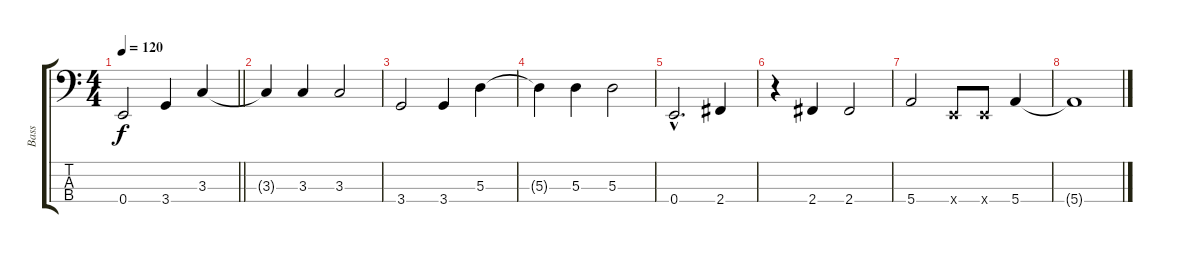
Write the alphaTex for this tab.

\track ("Bass" "Bass") {instrument electricbassfinger}
\staff {score tabs}
\tuning (G2 D2 A1 E1) {hide}
\ts (4 4)
\tempo 120
\clef f4
\barLineRight lightlight
\ks c
0.4.2{dy f} 3.4.4 3.3.4 |
3.3{t}.4 3.3.4 3.3.2 |
3.4.2 3.4.4 5.3.4 |
5.3{t}.4 5.3.4 5.3.2 |
0.4{hac}.2{d} 2.4.4 |
r.4 2.4.4 2.4.2 |
5.4.2 0.4{x}.8 0.4{x}.8 5.4.4 |
5.4{t}.1
